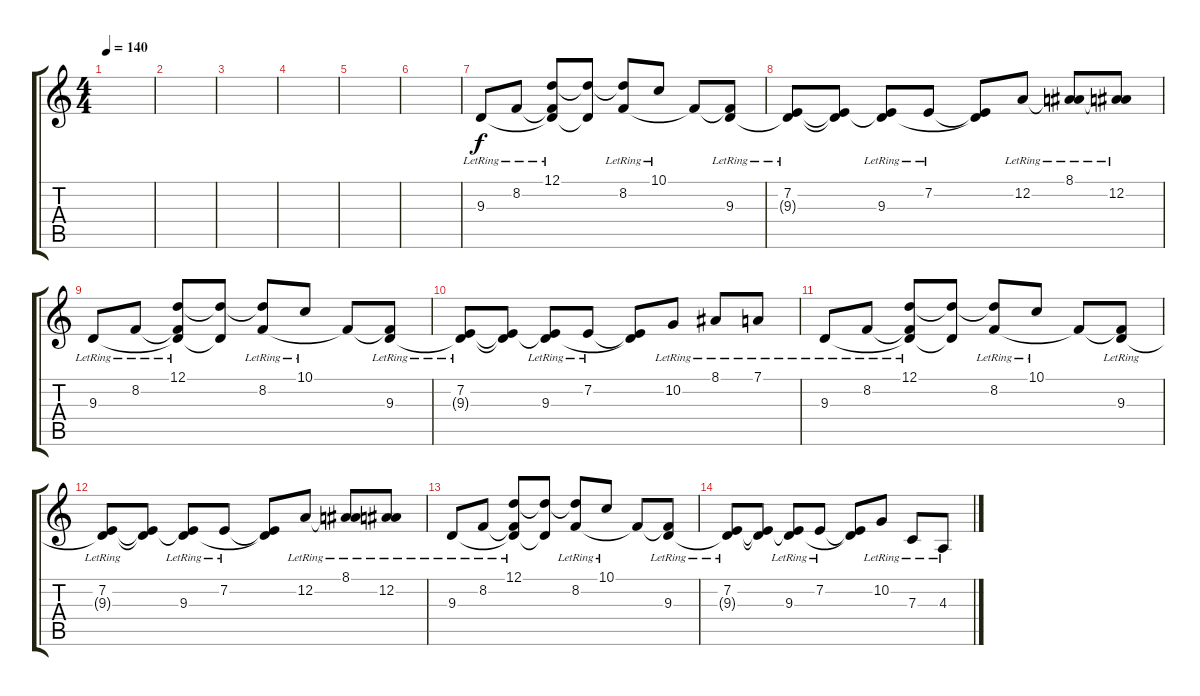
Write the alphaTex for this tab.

\track "" {instrument brightacousticpiano}
\staff {score tabs}
\tuning (D4 A3 F3 C3 G2 D2) {hide}
\ts (4 4)
\tempo 140
\clef g2
\ks c
|
|
|
|
|
|
9.3{lr}.8 8.2{lr}.8 (12.1{lr} 8.2{t} 9.3{t}).8 (12.1{t} 9.3{t}).8 (12.1{t} 8.2{lr}).8 10.1{lr}.8 8.2{t}.8 (8.2{t} 9.3{lr}).8 |
(7.2{lr} 9.3{t}).8 (7.2{t} 9.3{t}).8 (7.2{t} 9.3{lr}).8 7.2{lr}.8 (7.2{t} 9.3{t}).8 12.2{lr}.8 (8.1{lr} 12.2{t}).8 (8.1{t} 12.2{lr}).8 |
9.3{lr}.8 8.2{lr}.8 (12.1{lr} 8.2{t} 9.3{t}).8 (12.1{t} 9.3{t}).8 (12.1{t} 8.2{lr}).8 10.1{lr}.8 8.2{t}.8 (8.2{t} 9.3{lr}).8 |
(7.2{lr} 9.3{t}).8 (7.2{t} 9.3{t}).8 (7.2{t} 9.3{lr}).8 7.2{lr}.8 (7.2{t} 9.3{t}).8 10.2{lr}.8 8.1{lr}.8 7.1{lr}.8 |
9.3{lr}.8 8.2{lr}.8 (12.1{lr} 8.2{t} 9.3{t}).8 (12.1{t} 9.3{t}).8 (12.1{t} 8.2{lr}).8 10.1{lr}.8 8.2{t}.8 (8.2{t} 9.3{lr}).8 |
(7.2{lr} 9.3{t}).8 (7.2{t} 9.3{t}).8 (7.2{t} 9.3{lr}).8 7.2{lr}.8 (7.2{t} 9.3{t}).8 12.2{lr}.8 (8.1{lr} 12.2{t}).8 (8.1{t} 12.2{lr}).8 |
9.3{lr}.8 8.2{lr}.8 (12.1{lr} 8.2{t} 9.3{t}).8 (12.1{t} 9.3{t}).8 (12.1{t} 8.2{lr}).8 10.1{lr}.8 8.2{t}.8 (8.2{t} 9.3{lr}).8 |
(7.2{lr} 9.3{t}).8 (7.2{t} 9.3{t}).8 (7.2{t} 9.3{lr}).8 7.2{lr}.8 (7.2{t} 9.3{t}).8 10.2{lr}.8 7.3{lr}.8 4.3{lr}.8
